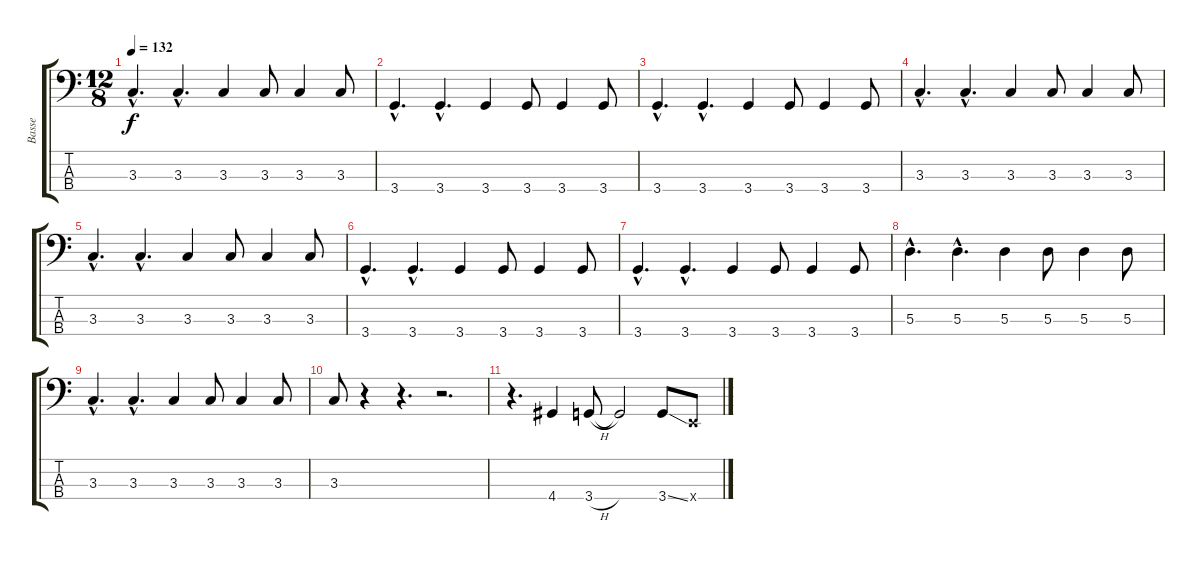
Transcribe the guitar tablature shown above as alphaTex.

\track ("Basse" "Basse") {instrument electricbassfinger}
\staff {score tabs}
\tuning (G2 D2 A1 E1) {hide}
\ts (12 8)
\tempo 132
\clef f4
\ks c
3.3{hac}.4{d dy f} 3.3{hac}.4{d} 3.3.4 3.3.8 3.3.4 3.3.8 |
3.4{hac}.4{d} 3.4{hac}.4{d} 3.4.4 3.4.8 3.4.4 3.4.8 |
3.4{hac}.4{d} 3.4{hac}.4{d} 3.4.4 3.4.8 3.4.4 3.4.8 |
3.3{hac}.4{d} 3.3{hac}.4{d} 3.3.4 3.3.8 3.3.4 3.3.8 |
3.3{hac}.4{d} 3.3{hac}.4{d} 3.3.4 3.3.8 3.3.4 3.3.8 |
3.4{hac}.4{d} 3.4{hac}.4{d} 3.4.4 3.4.8 3.4.4 3.4.8 |
3.4{hac}.4{d} 3.4{hac}.4{d} 3.4.4 3.4.8 3.4.4 3.4.8 |
5.3{hac}.4{d} 5.3{hac}.4{d} 5.3.4 5.3.8 5.3.4 5.3.8 |
3.3{hac}.4{d} 3.3{hac}.4{d} 3.3.4 3.3.8 3.3.4 3.3.8 |
3.3.8 r.4 r.4{d} r.2{d} |
r.4{d} 4.4.4 3.4{h}.8 3.4{t}.2 3.4{ss}.8 0.4{x}.8
